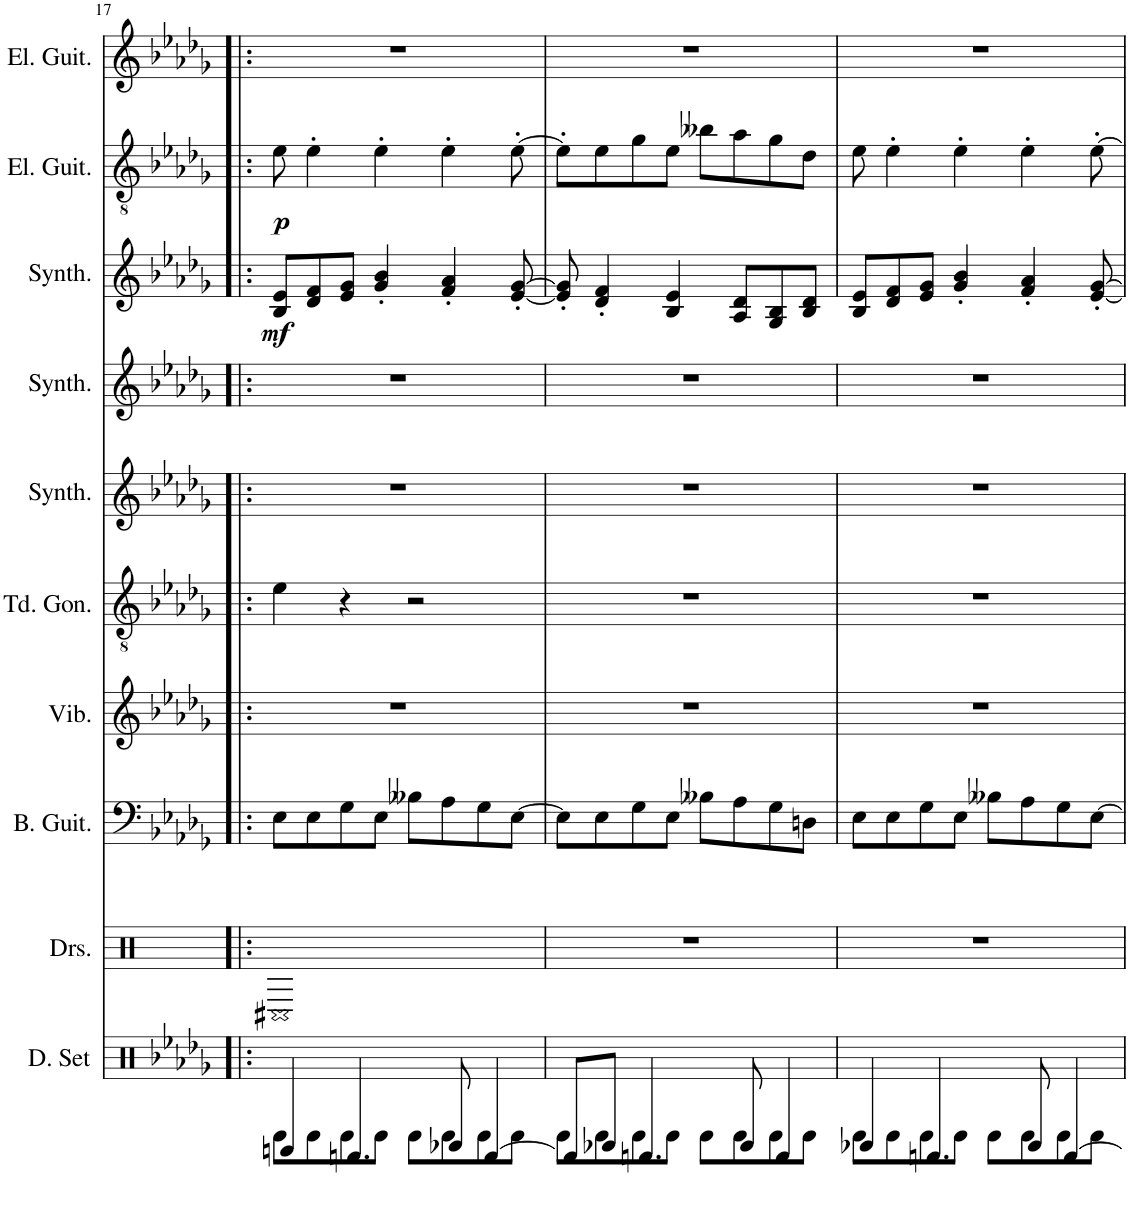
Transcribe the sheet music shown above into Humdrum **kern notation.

**kern	**kern	**kern	**kern	**kern	**kern	**kern	**kern	**dynam	**kern	**dynam	**kern
*part10	*part9	*part8	*part7	*part6	*part5	*part4	*part3	*part3	*part2	*part2	*part1
*staff10	*staff9	*staff8	*staff7	*staff6	*staff5	*staff4	*staff3	*staff3	*staff2	*staff2	*staff1
*I"ドラムセット	*I"Drumset	*I"Bass Guitar	*I"ビブラフォン	*I"チューンドゴング	*I"正弦波	*I"ストリング シンセサイザー	*I"ブラス シンセサイザー	*	*I"エレキギター	*	*I"エレキギター
*	*I'Drs.	*I'B. Guit.	*	*	*	*	*	*	*	*	*
!!LO:PB:g=z
*clefX	*clefX	*clefF4	*clefG2	*clefGv2	*clefG2	*clefG2	*clefG2	*	*clefGv2	*	*clefG2
*	*	*Trd7c12	*	*	*	*	*	*	*	*	*
*k[b-e-a-d-g-]	*k[]	*k[b-e-a-d-g-]	*k[b-e-a-d-g-]	*k[b-e-a-d-g-]	*k[b-e-a-d-g-]	*k[b-e-a-d-g-]	*k[b-e-a-d-g-]	*	*k[b-e-a-d-g-]	*	*k[b-e-a-d-g-]
*M4/4	*M4/4	*M4/4	*M4/4	*M4/4	*M4/4	*M4/4	*M4/4	*	*M4/4	*	*M4/4
=17!|:	=17!|:	=17!|:	=17!|:	=17!|:	=17!|:	=17!|:	=17!|:	=17!|:	=17!|:	=17!|:	=17!|:
*^	*	*	*	*	*	*	*	*	*	*	*
!	!	!	!	!	!	!	!	!	!LO:DY:b	!	!LO:DY:b	!
4EEn/	8AA\L	1C#X	8E-\L	1r	4e-\	1r	1r	8B-/ 8e-/L	mf	8e-\	p	1r
.	8AA\	.	8E-\	.	.	.	.	8d-/ 8f/	.	4e-'\	.	.
4.DDn/	8AA\	.	8G-\	.	4r	.	.	8e-/ 8g-/J	.	.	.	.
.	8AA\J	.	8E-\J	.	.	.	.	4g-/' 4b-/'	.	4e-'\	.	.
.	8AA\L	.	8B--X\L	.	2r	.	.	.	.	.	.	.
8FF-X/	8AA\	.	8A-\	.	.	.	.	4f/' 4a-/'	.	4e-'\	.	.
[4DD/	8AA\	.	8G-\	.	.	.	.	.	.	.	.	.
.	8AA\J	.	[8E-\J	.	.	.	.	[8e-/' [8g-/'	.	[8e-'\	.	.
=18	=18	=18	=18	=18	=18	=18	=18	=18	=18	=18	=18	=18
8DD/L]	8AA\L	1r	8E-\L]	1r	1r	1r	1r	8e-/]' 8g-/]'	.	8e-'\L]	.	1r
8FF-X/J	8AA\	.	8E-\	.	.	.	.	4d-/' 4f/'	.	8e-\	.	.
4.DDn/	8AA\	.	8G-\	.	.	.	.	.	.	8g-\	.	.
.	8AA\J	.	8E-\J	.	.	.	.	4B-/ 4e-/	.	8e-\J	.	.
.	8AA\L	.	8B--X\L	.	.	.	.	.	.	8b--X\L	.	.
8FF/	8AA\	.	8A-\	.	.	.	.	8A-/ 8d-/L	.	8a-\	.	.
4DD/	8AA\	.	8G-\	.	.	.	.	8G-/ 8B-/	.	8g-\	.	.
.	8AA\J	.	8Dn\J	.	.	.	.	8B-/ 8d-/J	.	8d-\J	.	.
=19	=19	=19	=19	=19	=19	=19	=19	=19	=19	=19	=19	=19
4FF-X/	8AA\L	1r	8E-\L	1r	1r	1r	1r	8B-/ 8e-/L	.	8e-\	.	1r
.	8AA\	.	8E-\	.	.	.	.	8d-/ 8f/	.	4e-'\	.	.
4.DDn/	8AA\	.	8G-\	.	.	.	.	8e-/ 8g-/J	.	.	.	.
.	8AA\J	.	8E-\J	.	.	.	.	4g-/' 4b-/'	.	4e-'\	.	.
.	8AA\L	.	8B--X\L	.	.	.	.	.	.	.	.	.
8FF/	8AA\	.	8A-\	.	.	.	.	4f/' 4a-/'	.	4e-'\	.	.
[4DD/	8AA\	.	8G-\	.	.	.	.	.	.	.	.	.
.	8AA\J	.	[8E-\J	.	.	.	.	[8e-/' [8g-/'	.	[8e-'\	.	.
*v	*v	*	*	*	*	*	*	*	*	*	*	*
=	=	=	=	=	=	=	=	=	=	=	=
*-	*-	*-	*-	*-	*-	*-	*-	*-	*-	*-	*-
